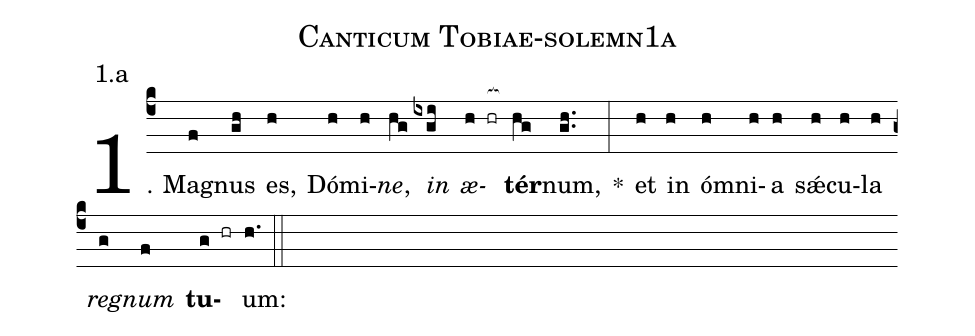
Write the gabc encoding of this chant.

name: Canticum Tobiae-solemn1a;
annotation: 1.a;
%%
(c4)1. Ma(f)gnus(gh) es,(h) Dó(h)mi(h)<i>ne</i>,(hg) <i>in</i>(ixgi) <i>æ</i>(h hr[ocb:1{])<b>tér</b>(hg[ocb:0}])num,(gh..) *(:) et(h) in(h) óm(h)ni(h)a(h) sǽ(h)cu(h)la(h) <i>re</i>(g)<i>gnum</i>(f) <b>tu</b>(g hr)um:(h.) (::)
